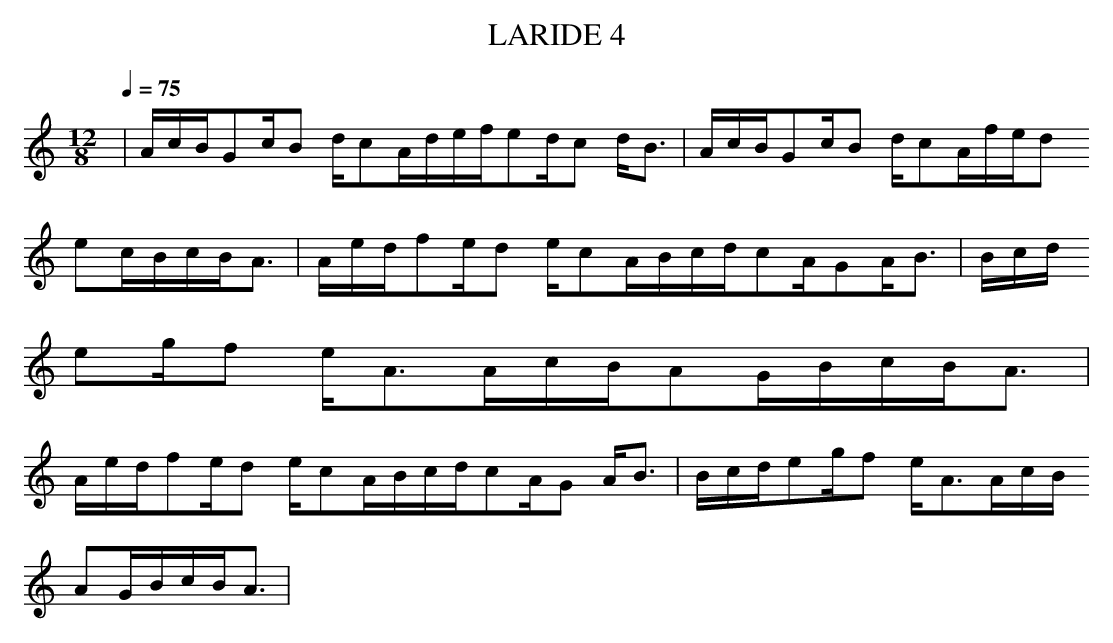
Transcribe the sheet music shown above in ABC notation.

X:1
T:LARIDE 4
M:12/8
L:1/8
Q:1/4=75
K:C
|A/2c/2B/2Gc/2B d/2cA/2d/2e/2f/2ed/2c d<B| A/2c/2B/2Gc/2B d/2cA/2f/2e/2d
/2ec/2B/2c/2B/2A3/2|A/2e/2d/2fe/2d e/2cA/2B/2c/2d/2cA/2GA/2B3/2|B/2c/2d/
2eg/2f e/2A3/2A/2c/2B/2AG/2B/2c/2B/2A3/2|
A/2e/2d/2fe/2d e/2cA/2B/2c/2d/2cA/2G A<B|B/2c/2d/2eg/2f e/2A3/2A/2c/2B/2
AG/2B/2c/2B/2A3/2|
